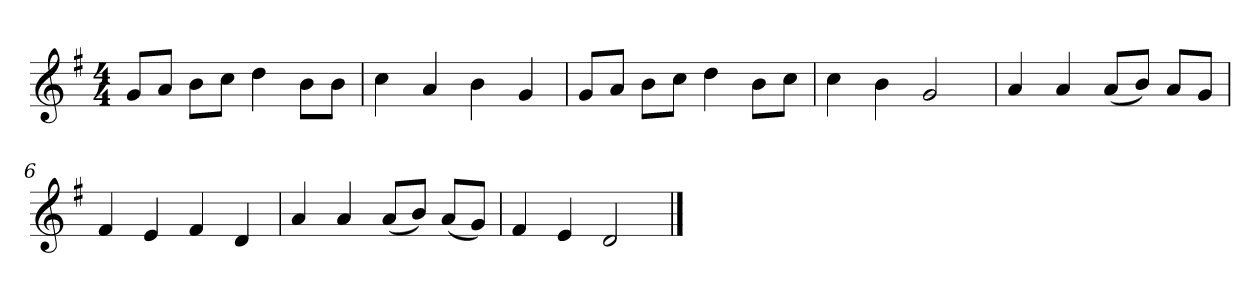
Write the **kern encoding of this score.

**kern
*part1
*staff1
*k[f#]
*M4/4
*MM120
=1
8gL
8aJ
8bL
8ccJ
4dd
8bL
8bJ
=2
4cc
4a
4b
4g
=3
8gL
8aJ
8bL
8ccJ
4dd
8bL
8ccJ
=4
4cc
4b
2g
=5
4a
4a
(8aL
8bJ)
8aL
8gJ
=6
4f#
4e
4f#
4d
=7
4a
4a
(8aL
8bJ)
(8aL
8gJ)
=8
4f#
4e
2d
==
*-
